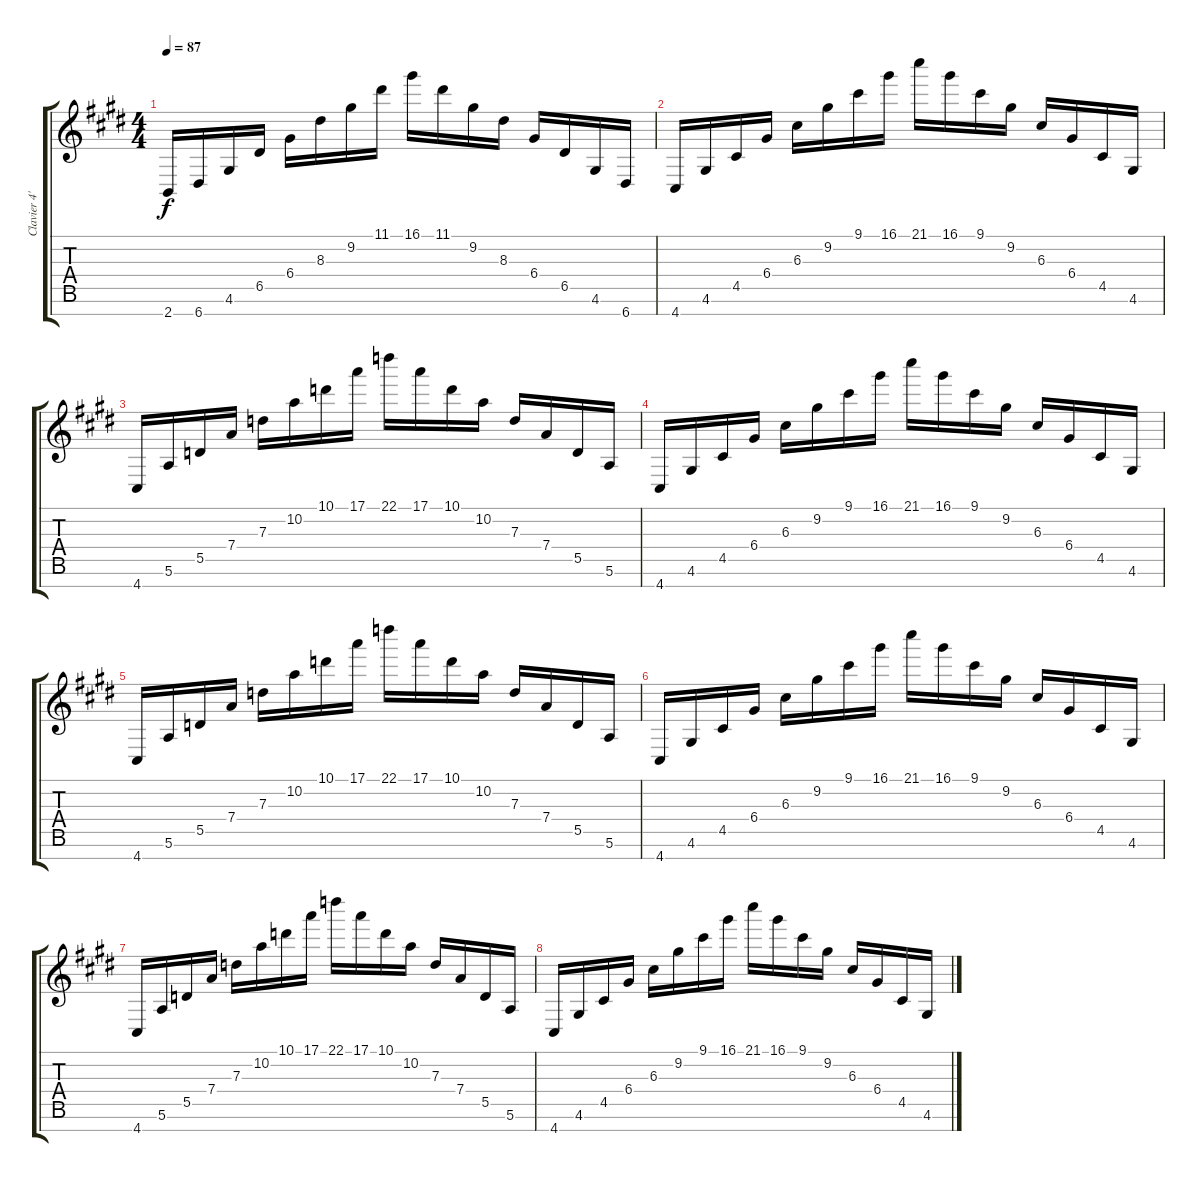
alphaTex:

\track ("Clavier 4'" "Clavier 4'") {instrument timpani}
\staff {score tabs}
\tuning (E5 B4 G4 D4 A3 E3 A2) {hide}
\ts (4 4)
\tempo 87
\clef g2
\ks e
2.7.16{dy f} 6.7.16 4.6.16 6.5.16 6.4.16 8.3.16 9.2.16 11.1.16 16.1.16 11.1.16 9.2.16 8.3.16 6.4.16 6.5.16 4.6.16 6.7.16 |
4.7.16 4.6.16 4.5.16 6.4.16 6.3.16 9.2.16 9.1.16 16.1.16 21.1.16 16.1.16 9.1.16 9.2.16 6.3.16 6.4.16 4.5.16 4.6.16 |
4.7.16 5.6.16 5.5.16 7.4.16 7.3.16 10.2.16 10.1.16 17.1.16 22.1.16 17.1.16 10.1.16 10.2.16 7.3.16 7.4.16 5.5.16 5.6.16 |
4.7.16 4.6.16 4.5.16 6.4.16 6.3.16 9.2.16 9.1.16 16.1.16 21.1.16 16.1.16 9.1.16 9.2.16 6.3.16 6.4.16 4.5.16 4.6.16 |
4.7.16 5.6.16 5.5.16 7.4.16 7.3.16 10.2.16 10.1.16 17.1.16 22.1.16 17.1.16 10.1.16 10.2.16 7.3.16 7.4.16 5.5.16 5.6.16 |
4.7.16 4.6.16 4.5.16 6.4.16 6.3.16 9.2.16 9.1.16 16.1.16 21.1.16 16.1.16 9.1.16 9.2.16 6.3.16 6.4.16 4.5.16 4.6.16 |
4.7.16 5.6.16 5.5.16 7.4.16 7.3.16 10.2.16 10.1.16 17.1.16 22.1.16 17.1.16 10.1.16 10.2.16 7.3.16 7.4.16 5.5.16 5.6.16 |
4.7.16 4.6.16 4.5.16 6.4.16 6.3.16 9.2.16 9.1.16 16.1.16 21.1.16 16.1.16 9.1.16 9.2.16 6.3.16 6.4.16 4.5.16 4.6.16
